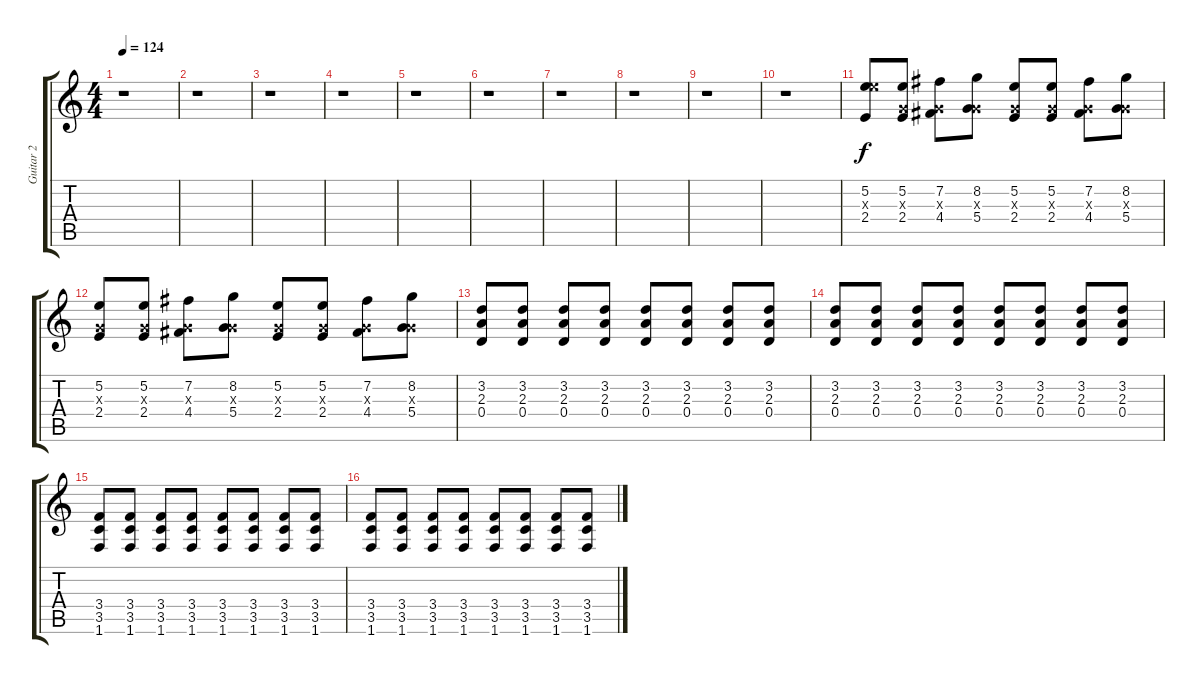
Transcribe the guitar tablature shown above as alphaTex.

\track ("Guitar 2" "Guitar 2") {instrument distortionguitar}
\staff {score tabs}
\tuning (E4 B3 G3 D3 A2 E2) {hide}
\ts (4 4)
\tempo 124
\clef g2
\ks c
r.1{dy f} |
r.1 |
r.1 |
r.1 |
r.1 |
r.1 |
r.1 |
r.1 |
r.1 |
r.1 |
(5.2 9.3{x} 2.4).8 (5.2 0.3{x} 2.4).8 (7.2 0.3{x} 4.4).8 (8.2 0.3{x} 5.4).8 (5.2 0.3{x} 2.4).8 (5.2 0.3{x} 2.4).8 (7.2 0.3{x} 4.4).8 (8.2 0.3{x} 5.4).8 |
(5.2 0.3{x} 2.4).8 (5.2 0.3{x} 2.4).8 (7.2 0.3{x} 4.4).8 (8.2 0.3{x} 5.4).8 (5.2 0.3{x} 2.4).8 (5.2 0.3{x} 2.4).8 (7.2 0.3{x} 4.4).8 (8.2 0.3{x} 5.4).8 |
(3.2 2.3 0.4).8 (3.2 2.3 0.4).8 (3.2 2.3 0.4).8 (3.2 2.3 0.4).8 (3.2 2.3 0.4).8 (3.2 2.3 0.4).8 (3.2 2.3 0.4).8 (3.2 2.3 0.4).8 |
(3.2 2.3 0.4).8 (3.2 2.3 0.4).8 (3.2 2.3 0.4).8 (3.2 2.3 0.4).8 (3.2 2.3 0.4).8 (3.2 2.3 0.4).8 (3.2 2.3 0.4).8 (3.2 2.3 0.4).8 |
(3.4 3.5 1.6).8 (3.4 3.5 1.6).8 (3.4 3.5 1.6).8 (3.4 3.5 1.6).8 (3.4 3.5 1.6).8 (3.4 3.5 1.6).8 (3.4 3.5 1.6).8 (3.4 3.5 1.6).8 |
(3.4 3.5 1.6).8 (3.4 3.5 1.6).8 (3.4 3.5 1.6).8 (3.4 3.5 1.6).8 (3.4 3.5 1.6).8 (3.4 3.5 1.6).8 (3.4 3.5 1.6).8 (3.4 3.5 1.6).8
